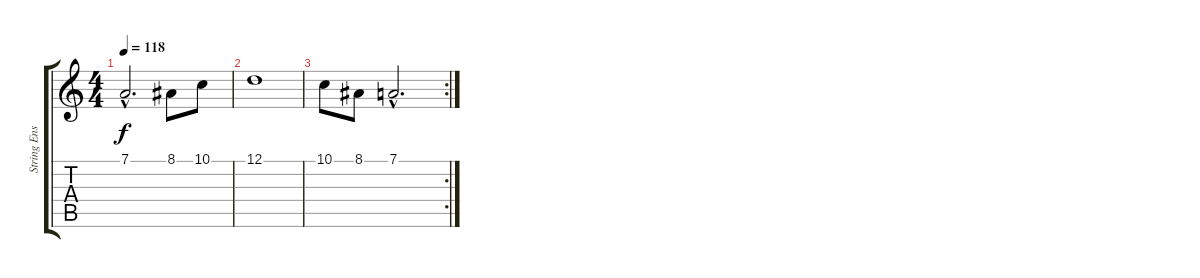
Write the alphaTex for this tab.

\track ("String Enseble 1" "String Ens") {instrument stringensemble1}
\staff {score tabs}
\tuning (D4 A3 F3 C3 G2 D2) {hide}
\ts (4 4)
\tempo 118
\clef g2
\ks c
7.1{hac}.2{d dy f} 8.1.8 10.1.8 |
12.1.1 |
\rc 2
10.1.8 8.1.8 7.1{hac}.2{d}
